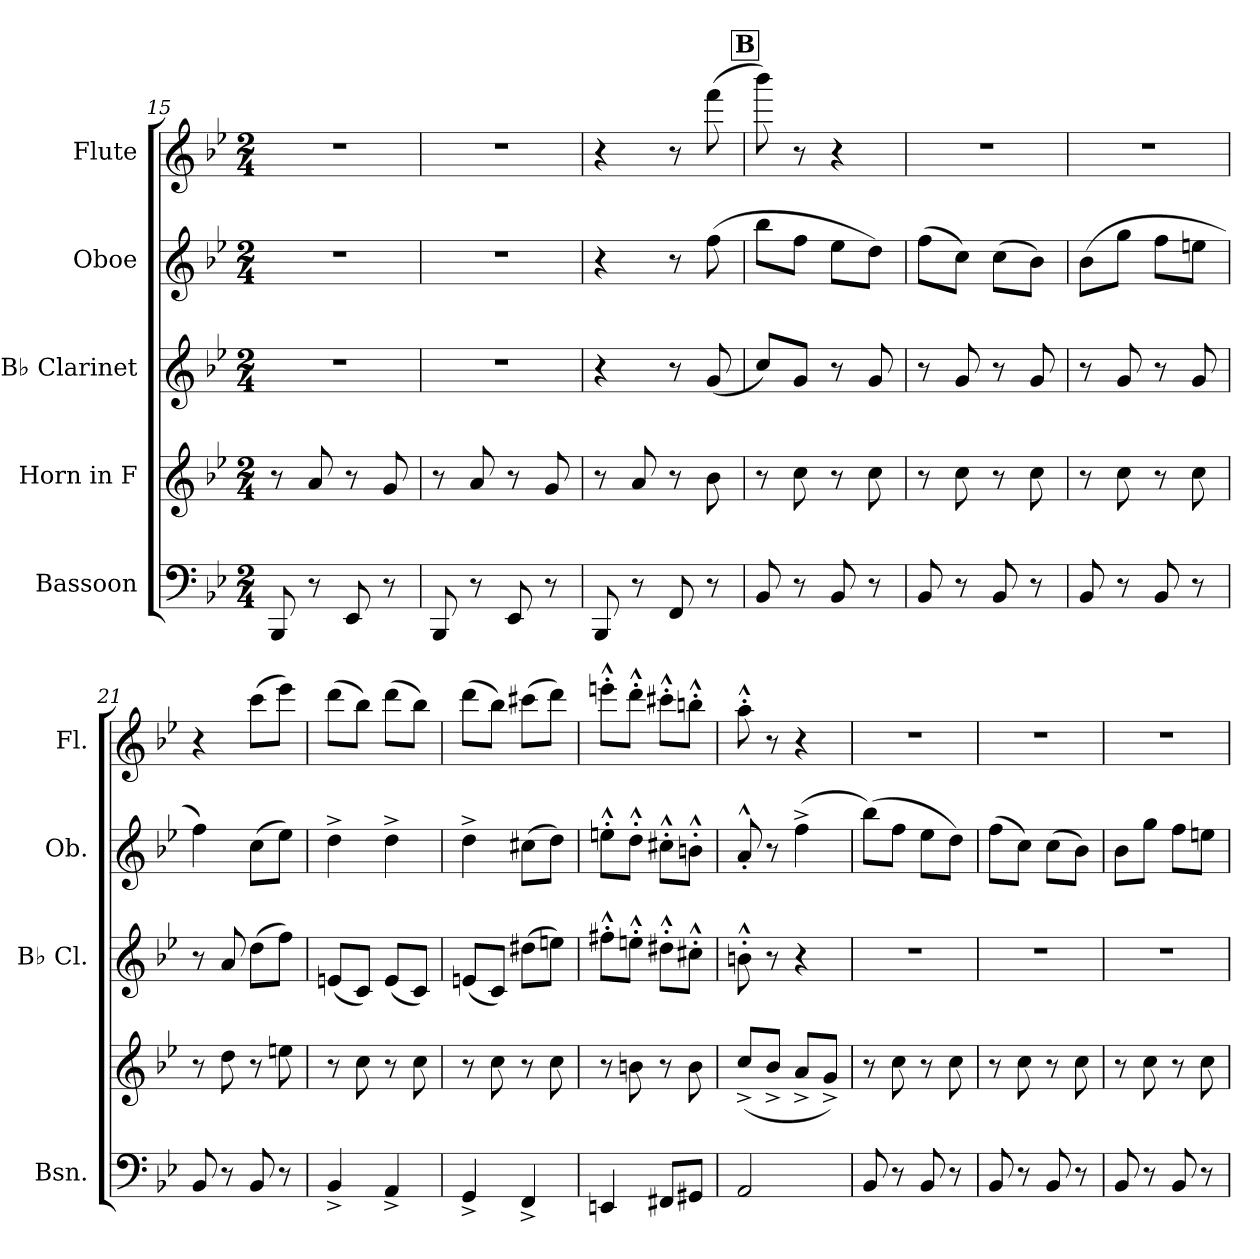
**kern	**kern	**kern	**kern	**kern
*part5	*part4	*part3	*part2	*part1
*staff5	*staff4	*staff3	*staff2	*staff1
*I"Bassoon	*I"Horn in F	*I"B♭ Clarinet	*I"Oboe	*I"Flute
*I'Bsn.	*	*I'B♭ Cl.	*I'Ob.	*I'Fl.
*clefF4	*clefG2	*clefG2	*clefG2	*clefG2
*	*ITrd4c7	*ITrd1c2	*	*
*k[b-e-]	*k[b-e-a-]	*k[b-e-a-d-]	*k[b-e-]	*k[b-e-]
*M2/4	*M2/4	*M2/4	*M2/4	*M2/4
=15	=15	=15	=15	=15
8BBB-/	8r	2r	2r	2r
8r	8d/	.	.	.
8EE-/	8r	.	.	.
8r	8c/	.	.	.
=16	=16	=16	=16	=16
8BBB-/	8r	2r	2r	2r
8r	8d/	.	.	.
8EE-/	8r	.	.	.
8r	8c/	.	.	.
=17	=17	=17	=17	=17
8BBB-/	8r	4r	4r	4r
8r	8d/	.	.	.
8FF/	8r	8r	8r	8r
8r	8e-\	(8f/	(8ff\	(8fff\
!!LO:PB:g=z
!!LO:REH:place=s1:a:B:fs=14:t=B
=18	=18	=18	=18	=18
8BB-/	8r	8b-/L)	8bb-\L	8bbb-\)
8r	8f\	8f/J	8ff\J	8r
8BB-/	8r	8r	8ee-\L	4r
8r	8f\	8f/	8dd\J)	.
=19	=19	=19	=19	=19
8BB-/	8r	8r	(8ff\L	2r
8r	8f\	8f/	8cc\J)	.
8BB-/	8r	8r	(8cc\L	.
8r	8f\	8f/	8b-\J)	.
=20	=20	=20	=20	=20
8BB-/	8r	8r	(8b-\L	2r
8r	8f\	8f/	8gg\J	.
8BB-/	8r	8r	8ff\L	.
8r	8f\	8f/	8een\J	.
=21	=21	=21	=21	=21
8BB-/	8r	8r	4ff\)	4r
8r	8g\	8g/	.	.
8BB-/	8r	(8cc\L	(8cc\L	(8ccc\L
8r	8an\	8ee-\J)	8ee-\J)	8eee-\J)
=22	=22	=22	=22	=22
4BB-^/	8r	(8dn/L	4dd^\	(8ddd\L
.	8f\	8B-/J)	.	8bb-\J)
4AA^/	8r	(8d/L	4dd^\	(8ddd\L
.	8f\	8B-/J)	.	8bb-\J)
=23	=23	=23	=23	=23
4GG^/	8r	(8dn/L	4dd^\	(8ddd\L
.	8f\	8B-/J)	.	8bb-\J)
4FF^/	8r	(8cc#X\L	(8cc#X\L	(8ccc#X\L
.	8f\	8ddn\J)	8dd\J)	8ddd\J)
!!LO:LB:g=z
=24	=24	=24	=24	=24
4EEn/	8r	8een^^'\L	8een^^'\L	8eeen^^'\L
.	8en\	8ddn^^'\J	8dd^^'\J	8ddd^^'\J
8FF#X/L	8r	8cc#X^^'\L	8cc#X^^'\L	8ccc#X^^'\L
8GG#X/J	8e\	8bn^^'\J	8bn^^'\J	8bbn^^'\J
=25	=25	=25	=25	=25
2AA/	(8f^/L	8an^^'\	8a^^'/	8aa^^'\
.	8e-^/J	8r	8r	8r
.	8d^/L	4r	(4ff^\	4r
.	8c^/J)	.	.	.
=26	=26	=26	=26	=26
8BB-/	8r	2r	(8bb-\L)	2r
8r	8f\	.	8ff\J	.
8BB-/	8r	.	8ee-\L	.
8r	8f\	.	8dd\J)	.
=27	=27	=27	=27	=27
8BB-/	8r	2r	(8ff\L	2r
8r	8f\	.	8cc\J)	.
8BB-/	8r	.	(8cc\L	.
8r	8f\	.	8b-\J)	.
=28	=28	=28	=28	=28
8BB-/	8r	2r	8b-\L	2r
8r	8f\	.	8gg\J	.
8BB-/	8r	.	8ff\L	.
8r	8f\	.	8een\J	.
=	=	=	=	=
*-	*-	*-	*-	*-
